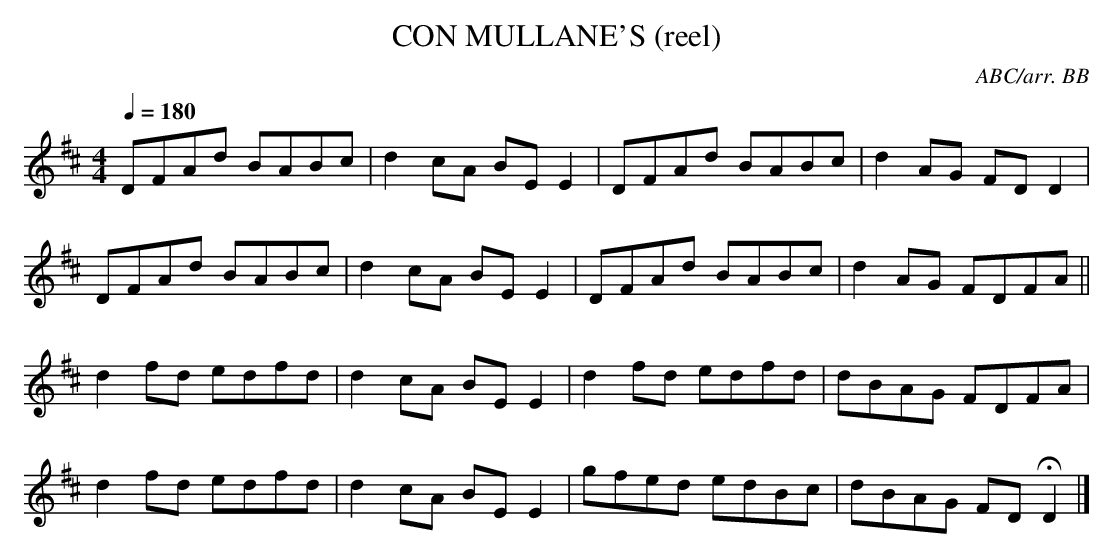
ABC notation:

X:1
T:CON MULLANE'S (reel)
C:ABC/arr. BB
Q:1/4=180
M:4/4
L:1/8
K:D
DFAd BABc|d2 cA BE E2|DFAd BABc|d2 AG FD D2|
DFAd BABc|d2 cA BE E2|DFAd BABc|d2 AG FDFA||
d2 fd edfd|d2 cA BE E2|d2 fd edfd|dBAG FDFA|
d2 fd edfd|d2 cA BE E2|gfed edBc|dBAG FD HD2|]
